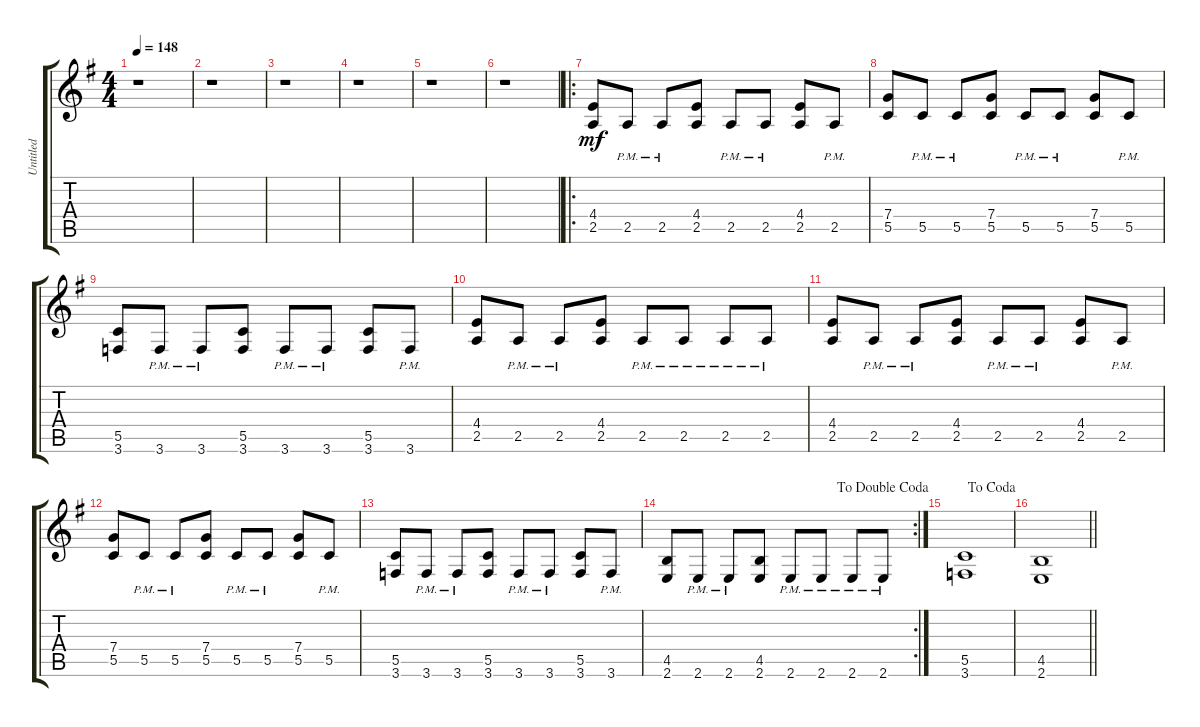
\track ("Untitled" "Untitled") {instrument distortionguitar}
\staff {score tabs}
\tuning (D4 A3 F3 C3 G2 D2) {hide}
\ts (4 4)
\tempo 148
\clef g2
\ks g
r.1{dy f} |
r.1 |
r.1 |
r.1 |
r.1 |
r.1 |
\ro
(4.4 2.5).8{dy mf} 2.5{pm}.8 2.5{pm}.8 (4.4 2.5).8 2.5{pm}.8 2.5{pm}.8 (4.4 2.5).8 2.5{pm}.8 |
(7.4 5.5).8 5.5{pm}.8 5.5{pm}.8 (7.4 5.5).8 5.5{pm}.8 5.5{pm}.8 (7.4 5.5).8 5.5{pm}.8 |
(5.5 3.6).8 3.6{pm}.8 3.6{pm}.8 (5.5 3.6).8 3.6{pm}.8 3.6{pm}.8 (5.5 3.6).8 3.6{pm}.8 |
(4.4 2.5).8 2.5{pm}.8 2.5{pm}.8 (4.4 2.5).8 2.5{pm}.8 2.5{pm}.8 2.5{pm}.8 2.5{pm}.8 |
(4.4 2.5).8 2.5{pm}.8 2.5{pm}.8 (4.4 2.5).8 2.5{pm}.8 2.5{pm}.8 (4.4 2.5).8 2.5{pm}.8 |
(7.4 5.5).8 5.5{pm}.8 5.5{pm}.8 (7.4 5.5).8 5.5{pm}.8 5.5{pm}.8 (7.4 5.5).8 5.5{pm}.8 |
(5.5 3.6).8 3.6{pm}.8 3.6{pm}.8 (5.5 3.6).8 3.6{pm}.8 3.6{pm}.8 (5.5 3.6).8 3.6{pm}.8 |
\rc 2
\jump dadoublecoda
(4.5 2.6).8 2.6{pm}.8 2.6{pm}.8 (4.5 2.6).8 2.6{pm}.8 2.6{pm}.8 2.6{pm}.8 2.6{pm}.8 |
\jump dacoda
(5.5 3.6).1 |
\barLineRight lightlight
(4.5 2.6).1
